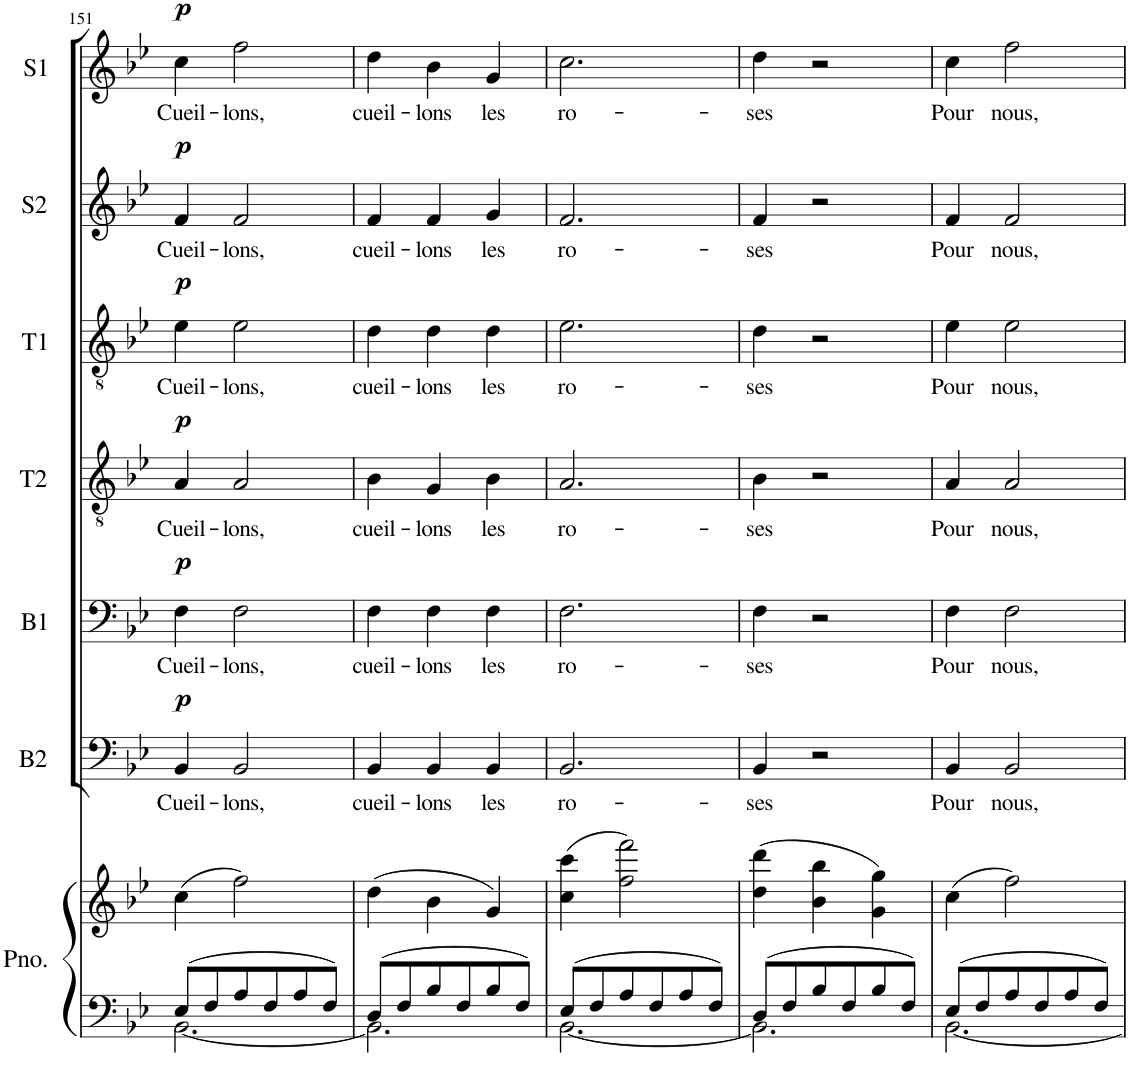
**kern	**kern	**kern	**text	**dynam	**kern	**text	**dynam	**kern	**text	**dynam	**kern	**text	**dynam	**kern	**text	**dynam	**kern	**text	**dynam
*part7	*part7	*part6	*part6	*part6	*part5	*part5	*part5	*part4	*part4	*part4	*part3	*part3	*part3	*part2	*part2	*part2	*part1	*part1	*part1
*staff8	*staff7	*staff6	*staff6	*staff6	*staff5	*staff5	*staff5	*staff4	*staff4	*staff4	*staff3	*staff3	*staff3	*staff2	*staff2	*staff2	*staff1	*staff1	*staff1
*I"Piano	*	*I"Basse 2	*	*	*I"Basse 1	*	*	*I"Tenor 2	*	*	*I"Tenor 1	*	*	*I"Soprano 2	*	*	*I"Soprano 1	*	*
*I'Pno.	*	*I'B2	*	*	*I'B1	*	*	*I'T2	*	*	*I'T1	*	*	*I'S2	*	*	*I'S1	*	*
!!LO:PB:g=z
*clefF4	*clefG2	*clefF4	*	*	*clefF4	*	*	*clefGv2	*	*	*clefGv2	*	*	*clefG2	*	*	*clefG2	*	*
*k[b-e-]	*k[b-e-]	*k[b-e-]	*	*	*k[b-e-]	*	*	*k[b-e-]	*	*	*k[b-e-]	*	*	*k[b-e-]	*	*	*k[b-e-]	*	*
*M3/4	*M3/4	*M3/4	*	*	*M3/4	*	*	*M3/4	*	*	*M3/4	*	*	*M3/4	*	*	*M3/4	*	*
=151	=151	=151	=151	=151	=151	=151	=151	=151	=151	=151	=151	=151	=151	=151	=151	=151	=151	=151	=151
*^	*	*	*	*	*	*	*	*	*	*	*	*	*	*	*	*	*	*	*
!	!	!	!	!LO:LY:b	!LO:DY:a	!	!LO:LY:b	!LO:DY:a	!	!LO:LY:b	!LO:DY:a	!	!LO:LY:b	!LO:DY:a	!	!LO:LY:b	!LO:DY:a	!	!LO:LY:b	!LO:DY:a
8E-/L	[2.BB-\	(4cc\	4BB-/	Cueil-	p	4F\	Cueil-	p	4A/	Cueil-	p	4e-\	Cueil-	p	4f/	Cueil-	p	4cc\	Cueil-	p
8F/	.	.	.	.	.	.	.	.	.	.	.	.	.	.	.	.	.	.	.	.
!	!	!	!	!LO:LY:b	!	!	!LO:LY:b	!	!	!LO:LY:b	!	!	!LO:LY:b	!	!	!LO:LY:b	!	!	!LO:LY:b	!
8A/	.	2ff\)	2BB-/	-lons,	.	2F\	-lons,	.	2A/	-lons,	.	2e-\	-lons,	.	2f/	-lons,	.	2ff\	-lons,	.
8F/	.	.	.	.	.	.	.	.	.	.	.	.	.	.	.	.	.	.	.	.
8A/	.	.	.	.	.	.	.	.	.	.	.	.	.	.	.	.	.	.	.	.
8F/J	.	.	.	.	.	.	.	.	.	.	.	.	.	.	.	.	.	.	.	.
=152	=152	=152	=152	=152	=152	=152	=152	=152	=152	=152	=152	=152	=152	=152	=152	=152	=152	=152	=152	=152
!	!	!	!	!LO:LY:b	!	!	!LO:LY:b	!	!	!LO:LY:b	!	!	!LO:LY:b	!	!	!LO:LY:b	!	!	!LO:LY:b	!
8D/L	2.BB-\]	(4dd\	4BB-/	cueil-	.	4F\	cueil-	.	4B-\	cueil-	.	4d\	cueil-	.	4f/	cueil-	.	4dd\	cueil-	.
8F/	.	.	.	.	.	.	.	.	.	.	.	.	.	.	.	.	.	.	.	.
!	!	!	!	!LO:LY:b	!	!	!LO:LY:b	!	!	!LO:LY:b	!	!	!LO:LY:b	!	!	!LO:LY:b	!	!	!LO:LY:b	!
8B-/	.	4b-\	4BB-/	-lons	.	4F\	-lons	.	4G/	-lons	.	4d\	-lons	.	4f/	-lons	.	4b-\	-lons	.
8F/	.	.	.	.	.	.	.	.	.	.	.	.	.	.	.	.	.	.	.	.
!	!	!	!	!LO:LY:b	!	!	!LO:LY:b	!	!	!LO:LY:b	!	!	!LO:LY:b	!	!	!LO:LY:b	!	!	!LO:LY:b	!
8B-/	.	4g/)	4BB-/	les	.	4F\	les	.	4B-\	les	.	4d\	les	.	4g/	les	.	4g/	les	.
8F/J	.	.	.	.	.	.	.	.	.	.	.	.	.	.	.	.	.	.	.	.
=153	=153	=153	=153	=153	=153	=153	=153	=153	=153	=153	=153	=153	=153	=153	=153	=153	=153	=153	=153	=153
!	!	!	!	!LO:LY:b	!	!	!LO:LY:b	!	!	!LO:LY:b	!	!	!LO:LY:b	!	!	!LO:LY:b	!	!	!LO:LY:b	!
8E-/L	[2.BB-\	(4cc\ 4ccc\	2.BB-/	ro-	.	2.F\	ro-	.	2.A/	ro-	.	2.e-\	ro-	.	2.f/	ro-	.	2.cc\	ro-	.
8F/	.	.	.	.	.	.	.	.	.	.	.	.	.	.	.	.	.	.	.	.
8A/	.	2ff\ 2fff\)	.	.	.	.	.	.	.	.	.	.	.	.	.	.	.	.	.	.
8F/	.	.	.	.	.	.	.	.	.	.	.	.	.	.	.	.	.	.	.	.
8A/	.	.	.	.	.	.	.	.	.	.	.	.	.	.	.	.	.	.	.	.
8F/J	.	.	.	.	.	.	.	.	.	.	.	.	.	.	.	.	.	.	.	.
=154	=154	=154	=154	=154	=154	=154	=154	=154	=154	=154	=154	=154	=154	=154	=154	=154	=154	=154	=154	=154
!	!	!	!	!LO:LY:b	!	!	!LO:LY:b	!	!	!LO:LY:b	!	!	!LO:LY:b	!	!	!LO:LY:b	!	!	!LO:LY:b	!
8D/L	2.BB-\]	(4dd\ 4ddd\	4BB-/	-ses	.	4F\	-ses	.	4B-\	-ses	.	4d\	-ses	.	4f/	-ses	.	4dd\	-ses	.
8F/	.	.	.	.	.	.	.	.	.	.	.	.	.	.	.	.	.	.	.	.
8B-/	.	4b-\ 4bb-\	2r	.	.	2r	.	.	2r	.	.	2r	.	.	2r	.	.	2r	.	.
8F/	.	.	.	.	.	.	.	.	.	.	.	.	.	.	.	.	.	.	.	.
8B-/	.	4g\ 4gg\)	.	.	.	.	.	.	.	.	.	.	.	.	.	.	.	.	.	.
8F/J	.	.	.	.	.	.	.	.	.	.	.	.	.	.	.	.	.	.	.	.
=155	=155	=155	=155	=155	=155	=155	=155	=155	=155	=155	=155	=155	=155	=155	=155	=155	=155	=155	=155	=155
!	!	!	!	!LO:LY:b	!	!	!LO:LY:b	!	!	!LO:LY:b	!	!	!LO:LY:b	!	!	!LO:LY:b	!	!	!LO:LY:b	!
8E-/L	[2.BB-\	(4cc\	4BB-/	Pour	.	4F\	Pour	.	4A/	Pour	.	4e-\	Pour	.	4f/	Pour	.	4cc\	Pour	.
8F/	.	.	.	.	.	.	.	.	.	.	.	.	.	.	.	.	.	.	.	.
!	!	!	!	!LO:LY:b	!	!	!LO:LY:b	!	!	!LO:LY:b	!	!	!LO:LY:b	!	!	!LO:LY:b	!	!	!LO:LY:b	!
8A/	.	2ff\)	2BB-/	nous,	.	2F\	nous,	.	2A/	nous,	.	2e-\	nous,	.	2f/	nous,	.	2ff\	nous,	.
8F/	.	.	.	.	.	.	.	.	.	.	.	.	.	.	.	.	.	.	.	.
8A/	.	.	.	.	.	.	.	.	.	.	.	.	.	.	.	.	.	.	.	.
8F/J	.	.	.	.	.	.	.	.	.	.	.	.	.	.	.	.	.	.	.	.
*v	*v	*	*	*	*	*	*	*	*	*	*	*	*	*	*	*	*	*	*	*
=	=	=	=	=	=	=	=	=	=	=	=	=	=	=	=	=	=	=	=
*-	*-	*-	*-	*-	*-	*-	*-	*-	*-	*-	*-	*-	*-	*-	*-	*-	*-	*-	*-
